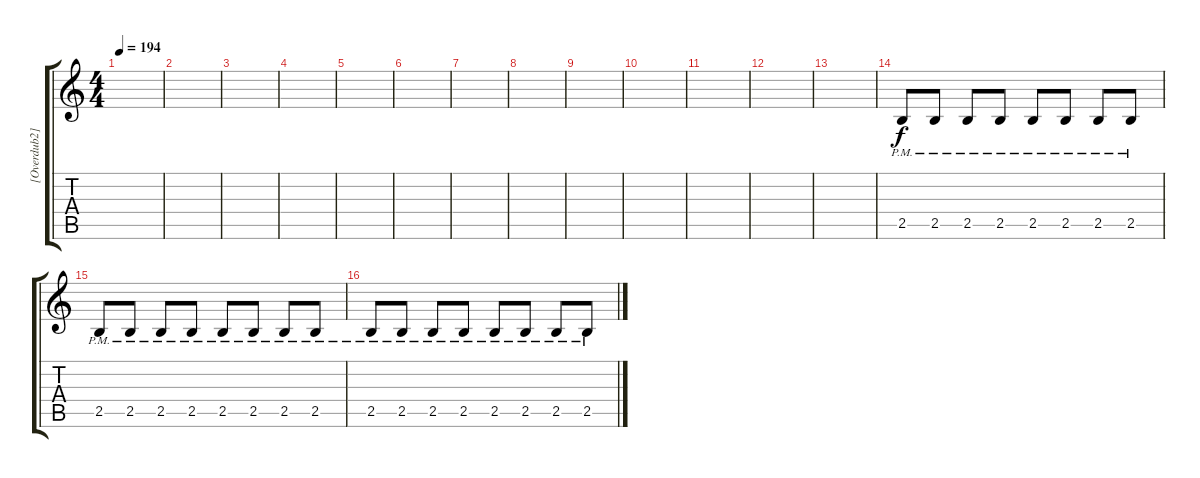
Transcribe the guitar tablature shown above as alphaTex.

\track ("[Overdub2]" "[Overdub2]") {instrument distortionguitar}
\staff {score tabs}
\tuning (E4 B3 G3 D3 A2 E2) {hide}
\ts (4 4)
\tempo 194
\clef g2
\ks c
|
|
|
|
|
|
|
|
|
|
|
|
|
2.5{pm}.8 2.5{pm}.8 2.5{pm}.8 2.5{pm}.8 2.5{pm}.8 2.5{pm}.8 2.5{pm}.8 2.5{pm}.8 |
2.5{pm}.8 2.5{pm}.8 2.5{pm}.8 2.5{pm}.8 2.5{pm}.8 2.5{pm}.8 2.5{pm}.8 2.5{pm}.8 |
2.5{pm}.8 2.5{pm}.8 2.5{pm}.8 2.5{pm}.8 2.5{pm}.8 2.5{pm}.8 2.5{pm}.8 2.5{pm}.8
